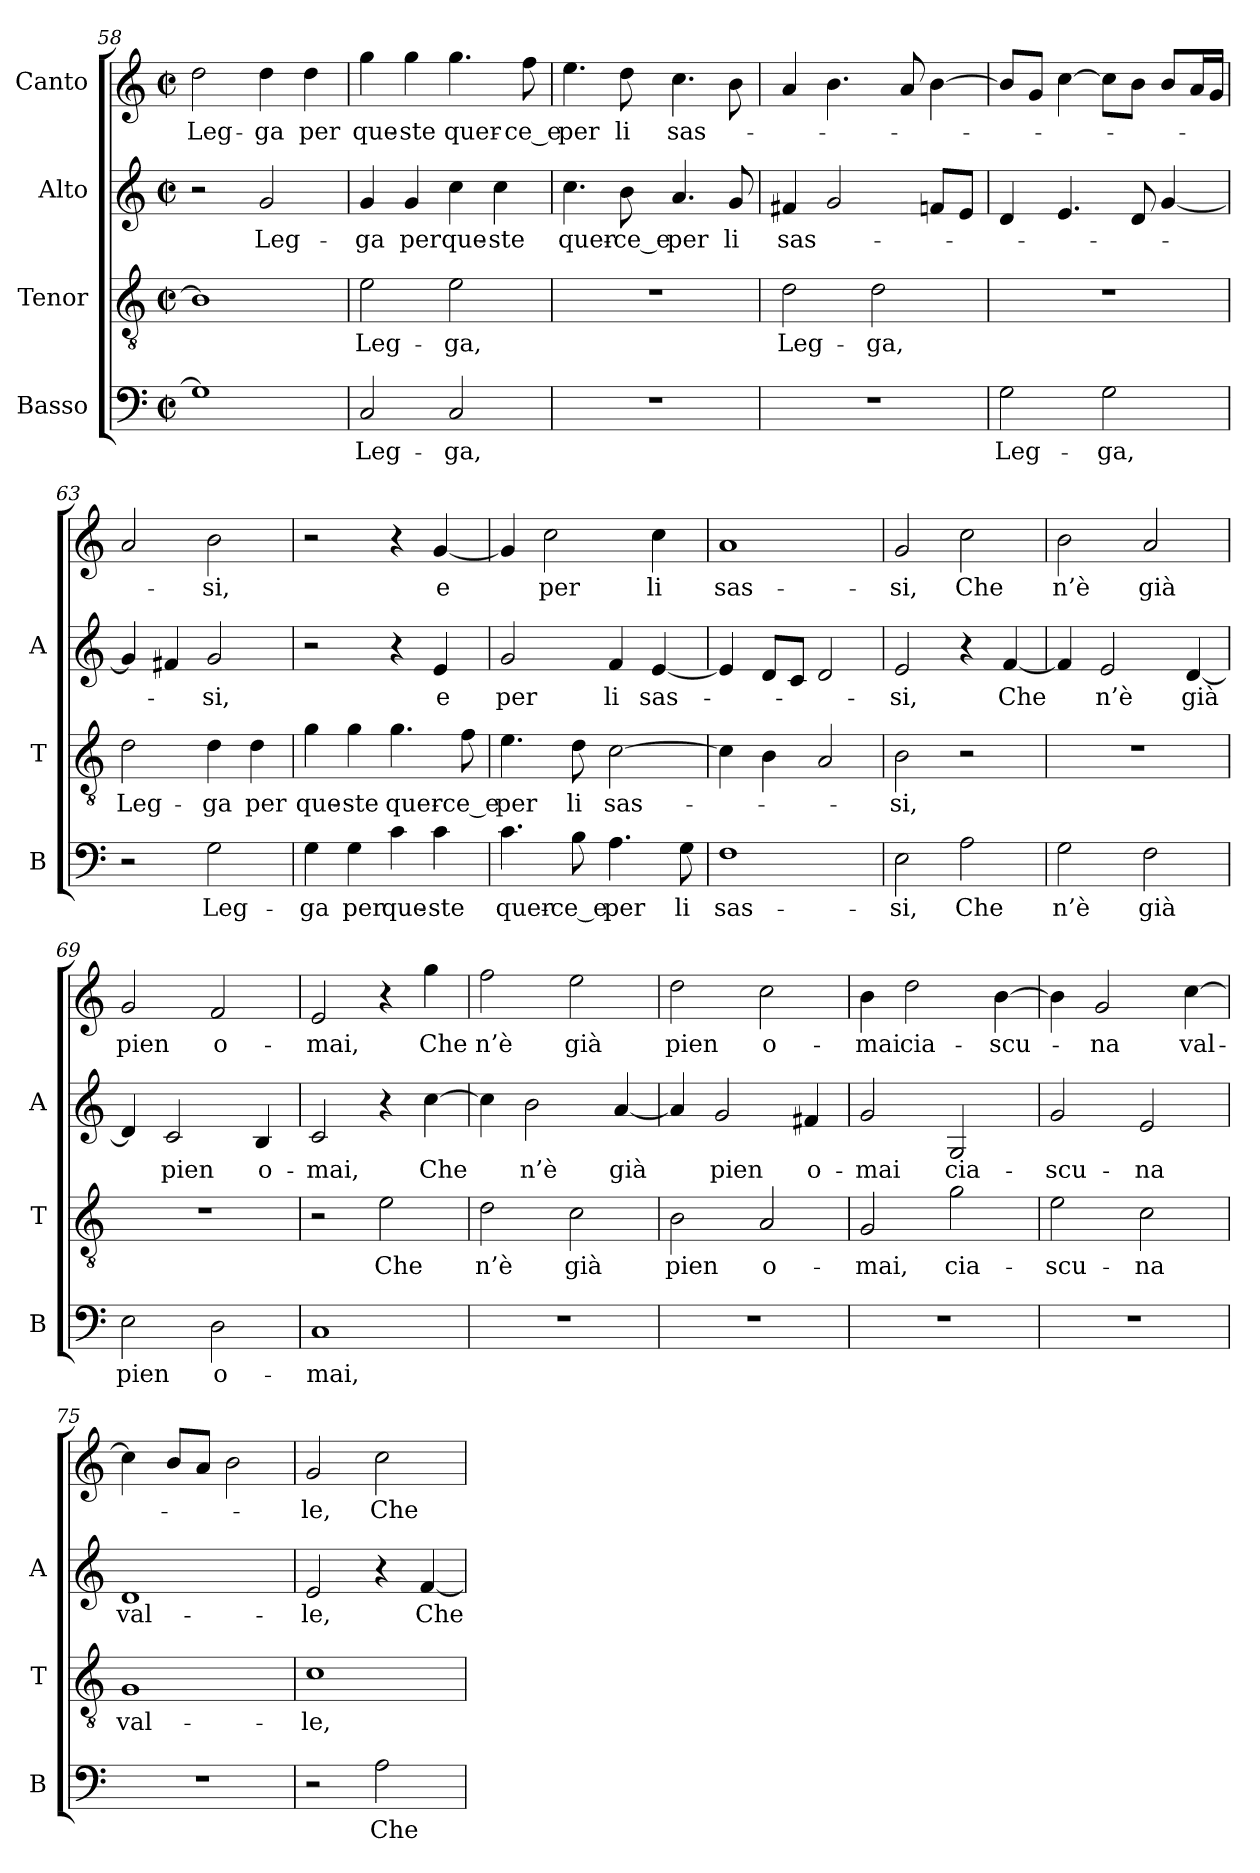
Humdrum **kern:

**kern	**text	**kern	**text	**kern	**text	**kern	**text
*part4	*part4	*part3	*part3	*part2	*part2	*part1	*part1
*staff4	*staff4	*staff3	*staff3	*staff2	*staff2	*staff1	*staff1
*I"Basso	*	*I"Tenor	*	*I"Alto	*	*I"Canto	*
*I'B	*	*I'T	*	*I'A	*	*	*
*clefF4	*	*clefGv2	*	*clefG2	*	*clefG2	*
*k[]	*	*k[]	*	*k[]	*	*k[]	*
*C:	*	*C:	*	*C:	*	*C:	*
*M2/2	*	*M2/2	*	*M2/2	*	*M2/2	*
*met(c|)	*	*met(c|)	*	*met(c|)	*	*met(c|)	*
=58	=58	=58	=58	=58	=58	=58	=58
1G]	.	1B]	.	2r	.	2dd	Leg-
.	.	.	.	2g	Leg-	4dd	-ga
.	.	.	.	.	.	4dd	-per
=59	=59	=59	=59	=59	=59	=59	=59
2C	Leg-	2e	Leg-	4g	-ga	4gg	que-
.	.	.	.	4g	-per	4gg	-ste
2C	-ga,	2e	-ga,	4cc	que-	4.gg	quer-
.	.	.	.	4cc	-ste	.	.
.	.	.	.	.	.	8ff	-ce_e
=60	=60	=60	=60	=60	=60	=60	=60
1r	.	1r	.	4.cc	quer-	4.ee	-per
.	.	.	.	8b	-ce_e	8dd	-li
.	.	.	.	4.a	-per	4.cc	sas-
.	.	.	.	8g	-li	8b	.
=61	=61	=61	=61	=61	=61	=61	=61
1r	.	2d	Leg-	4f#X	sas-	4a	.
.	.	.	.	2g	.	4.b	.
.	.	2d	-ga,	.	.	.	.
.	.	.	.	.	.	8a	.
.	.	.	.	8fL	.	[4b	.
.	.	.	.	8eJ	.	.	.
=62	=62	=62	=62	=62	=62	=62	=62
2G	Leg-	1r	.	4d	.	8bL]	.
.	.	.	.	.	.	8gJ	.
.	.	.	.	4.e	.	[4cc	.
2G	-ga,	.	.	.	.	8ccL]	.
.	.	.	.	8d	.	8bJ	.
.	.	.	.	[4g	.	8bL	.
.	.	.	.	.	.	16aL	.
.	.	.	.	.	.	16gJJ	.
=63	=63	=63	=63	=63	=63	=63	=63
2r	.	2d	Leg-	4g]	.	2a	.
.	.	.	.	4f#X	.	.	.
2G	Leg-	4d	-ga	2g	-si,	2b	-si,
.	.	4d	-per	.	.	.	.
=64	=64	=64	=64	=64	=64	=64	=64
4G	-ga	4g	que-	2r	.	2r	.
4G	-per	4g	-ste	.	.	.	.
4c	que-	4.g	quer-	4r	.	4r	.
4c	-ste	.	.	4e	-e	[4g	-e
.	.	8f	-ce_e	.	.	.	.
=65	=65	=65	=65	=65	=65	=65	=65
4.c	quer-	4.e	-per	2g	-per	4g]	.
.	.	.	.	.	.	2cc	-per
8B	-ce_e	8d	-li	.	.	.	.
4.A	-per	[2c	sas-	4f	-li	.	.
.	.	.	.	[4e	sas-	4cc	-li
8G	-li	.	.	.	.	.	.
=66	=66	=66	=66	=66	=66	=66	=66
1F	sas-	4c]	.	4e]	.	1a	sas-
.	.	4B	.	8dL	.	.	.
.	.	.	.	8cJ	.	.	.
.	.	2A	.	2d	.	.	.
=67	=67	=67	=67	=67	=67	=67	=67
2E	-si,	2B	-si,	2e	-si,	2g	-si,
2A	-Che	2r	.	4r	.	2cc	-Che
.	.	.	.	[4f	-Che	.	.
!!LO:PB:g=z
=68	=68	=68	=68	=68	=68	=68	=68
2G	-n’è	1r	.	4f]	.	2b	-n’è
.	.	.	.	2e	-n’è	.	.
2F	-già	.	.	.	.	2a	-già
.	.	.	.	[4d	-già	.	.
=69	=69	=69	=69	=69	=69	=69	=69
2E	-pien	1r	.	4d]	.	2g	-pien
.	.	.	.	2c	-pien	.	.
2D	o-	.	.	.	.	2f	o-
.	.	.	.	4B	o-	.	.
=70	=70	=70	=70	=70	=70	=70	=70
1C	-mai,	2r	.	2c	-mai,	2e	-mai,
.	.	2e	-Che	4r	.	4r	.
.	.	.	.	[4cc	-Che	4gg	-Che
=71	=71	=71	=71	=71	=71	=71	=71
1r	.	2d	-n’è	4cc]	.	2ff	-n’è
.	.	.	.	2b	-n’è	.	.
.	.	2c	-già	.	.	2ee	-già
.	.	.	.	[4a	-già	.	.
=72	=72	=72	=72	=72	=72	=72	=72
1r	.	2B	-pien	4a]	.	2dd	-pien
.	.	.	.	2g	-pien	.	.
.	.	2A	o-	.	.	2cc	o-
.	.	.	.	4f#X	o-	.	.
=73	=73	=73	=73	=73	=73	=73	=73
1r	.	2G	-mai,	2g	-mai	4b	-mai
.	.	.	.	.	.	2dd	cia-
.	.	2g	cia-	2G	cia-	.	.
.	.	.	.	.	.	[4b	scu-
=74	=74	=74	=74	=74	=74	=74	=74
1r	.	2e	scu-	2g	scu-	4b]	.
.	.	.	.	.	.	2g	-na
.	.	2c	-na	2e	-na	.	.
.	.	.	.	.	.	[4cc	val-
=75	=75	=75	=75	=75	=75	=75	=75
1r	.	1G	val-	1d	val-	4cc]	.
.	.	.	.	.	.	8bL	.
.	.	.	.	.	.	8aJ	.
.	.	.	.	.	.	2b	.
=76	=76	=76	=76	=76	=76	=76	=76
2r	.	1c	-le,	2e	-le,	2g	-le,
2A	-Che	.	.	4r	.	2cc	-Che
.	.	.	.	[4f	-Che	.	.
=	=	=	=	=	=	=	=
*-	*-	*-	*-	*-	*-	*-	*-
